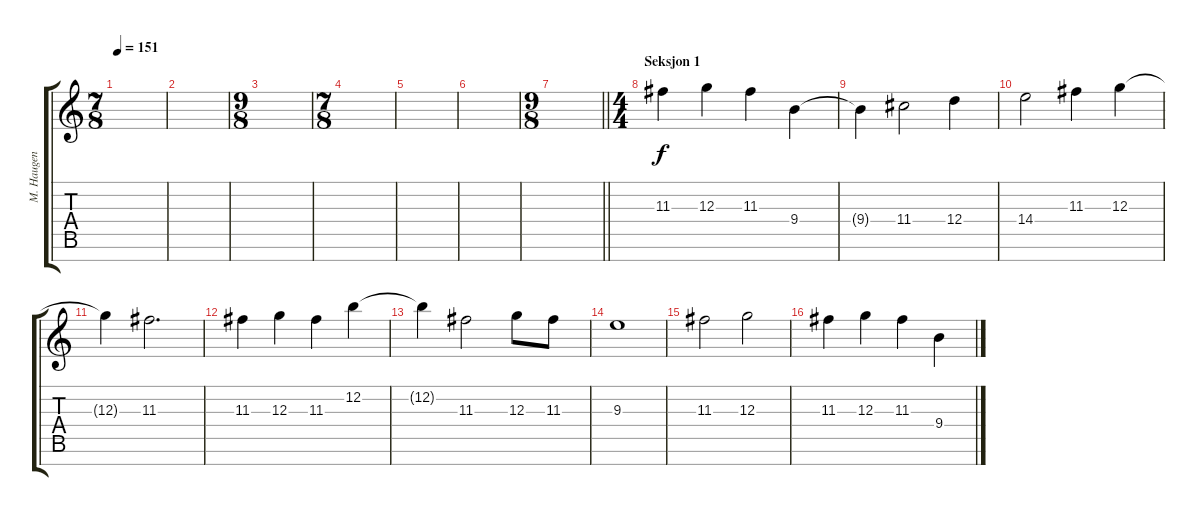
\track ("M. Haugen" "M. Haugen") {instrument distortionguitar}
\staff {score tabs}
\tuning (E4 B3 G3 D3 A2 E2 B1) {hide}
\ts (7 8)
\tempo 151
\clef g2
\ks c
|
|
\ts (9 8)
|
\ts (7 8)
|
|
|
\ts (9 8)
\barLineRight lightlight
|
\ts (4 4)
\section ("" "Seksjon 1")
11.3.4 12.3.4 11.3.4 9.4.4 |
9.4{t}.4 11.4.2 12.4.4 |
14.4.2 11.3.4 12.3.4 |
12.3{t}.4 11.3.2{d} |
11.3.4 12.3.4 11.3.4 12.2.4 |
12.2{t}.4 11.3.2 12.3.8 11.3.8 |
9.3.1 |
11.3.2 12.3.2 |
11.3.4 12.3.4 11.3.4 9.4.4
